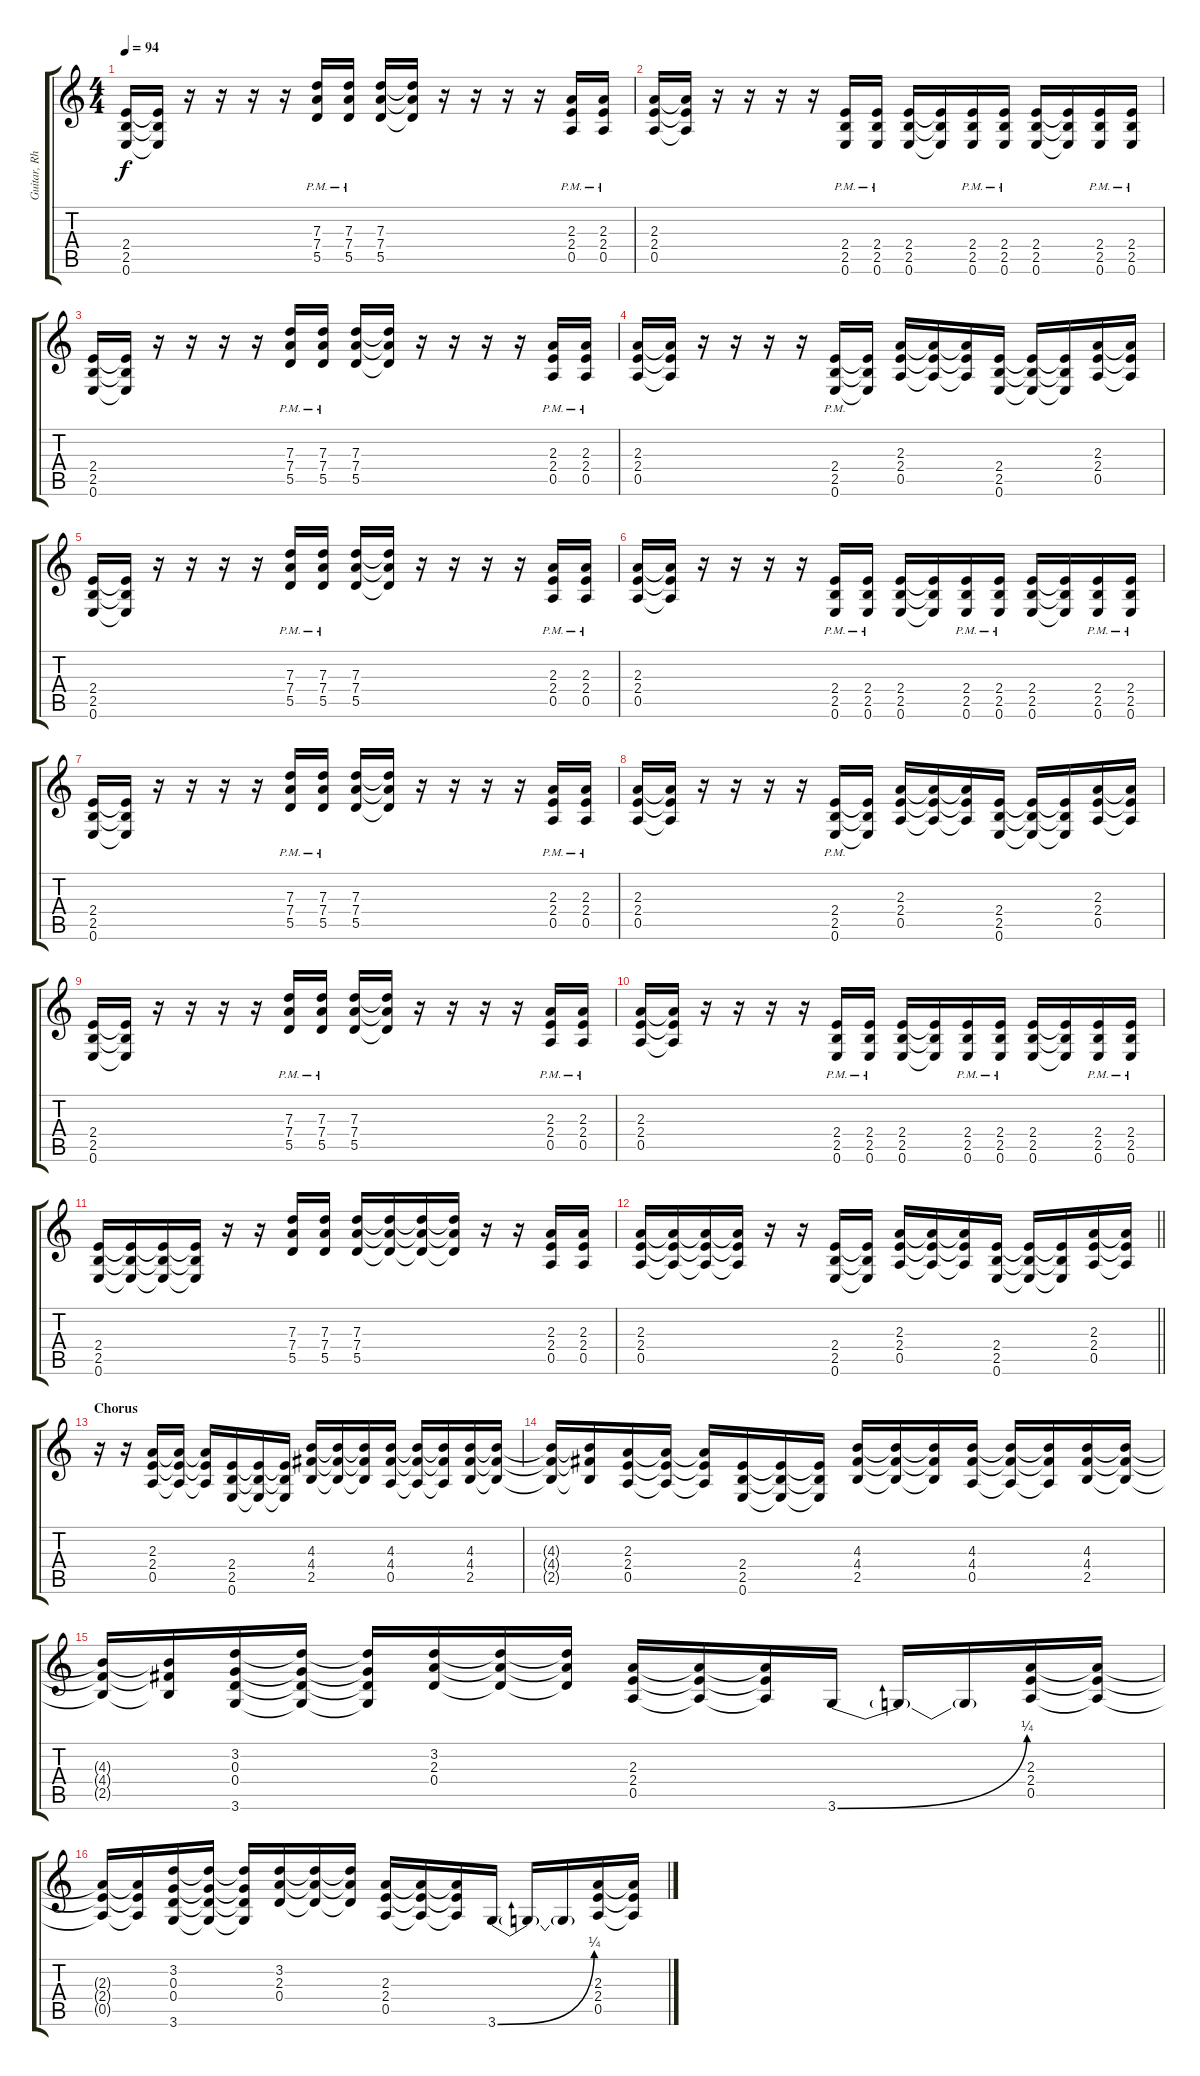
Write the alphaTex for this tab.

\track ("Guitar, Rhythm" "Guitar, Rh") {instrument distortionguitar}
\staff {score tabs}
\tuning (E4 B3 G3 D3 A2 E2) {hide}
\ts (4 4)
\tempo 94
\clef g2
\ks c
(2.4 2.5 0.6).16{dy f} (2.4{t} 2.5{t} 0.6{t}).16 r.16 r.16 r.16 r.16 (7.3{pm} 7.4{pm} 5.5{pm}).16 (7.3{pm} 7.4{pm} 5.5{pm}).16 (7.3 7.4 5.5).16 (7.3{t} 7.4{t} 5.5{t}).16 r.16 r.16 r.16 r.16 (2.3{pm} 2.4{pm} 0.5{pm}).16 (2.3{pm} 2.4{pm} 0.5{pm}).16 |
(2.3 2.4 0.5).16 (2.3{t} 2.4{t} 0.5{t}).16 r.16 r.16 r.16 r.16 (2.4{pm} 2.5{pm} 0.6{pm}).16 (2.4{pm} 2.5{pm} 0.6{pm}).16 (2.4 2.5 0.6).16 (2.4{t} 2.5{t} 0.6{t}).16 (2.4{pm} 2.5{pm} 0.6{pm}).16 (2.4{pm} 2.5{pm} 0.6{pm}).16 (2.4 2.5 0.6).16 (2.4{t} 2.5{t} 0.6{t}).16 (2.4{pm} 2.5{pm} 0.6{pm}).16 (2.4{pm} 2.5{pm} 0.6{pm}).16 |
(2.4 2.5 0.6).16 (2.4{t} 2.5{t} 0.6{t}).16 r.16 r.16 r.16 r.16 (7.3{pm} 7.4{pm} 5.5{pm}).16 (7.3{pm} 7.4{pm} 5.5{pm}).16 (7.3 7.4 5.5).16 (7.3{t} 7.4{t} 5.5{t}).16 r.16 r.16 r.16 r.16 (2.3{pm} 2.4{pm} 0.5{pm}).16 (2.3{pm} 2.4{pm} 0.5{pm}).16 |
(2.3 2.4 0.5).16 (2.3{t} 2.4{t} 0.5{t}).16 r.16 r.16 r.16 r.16 (2.4{pm} 2.5{pm} 0.6{pm}).16 (2.4{t} 2.5{t} 0.6{t}).16 (2.3 2.4 0.5).16 (2.3{t} 2.4{t} 0.5{t}).16 (2.3{t} 2.4{t} 0.5{t}).16 (2.4 2.5 0.6).16 (2.4{t} 2.5{t} 0.6{t}).16 (2.4{t} 2.5{t} 0.6{t}).16 (2.3 2.4 0.5).16 (2.3{t} 2.4{t} 0.5{t}).16 |
(2.4 2.5 0.6).16 (2.4{t} 2.5{t} 0.6{t}).16 r.16 r.16 r.16 r.16 (7.3{pm} 7.4{pm} 5.5{pm}).16 (7.3{pm} 7.4{pm} 5.5{pm}).16 (7.3 7.4 5.5).16 (7.3{t} 7.4{t} 5.5{t}).16 r.16 r.16 r.16 r.16 (2.3{pm} 2.4{pm} 0.5{pm}).16 (2.3{pm} 2.4{pm} 0.5{pm}).16 |
(2.3 2.4 0.5).16 (2.3{t} 2.4{t} 0.5{t}).16 r.16 r.16 r.16 r.16 (2.4{pm} 2.5{pm} 0.6{pm}).16 (2.4{pm} 2.5{pm} 0.6{pm}).16 (2.4 2.5 0.6).16 (2.4{t} 2.5{t} 0.6{t}).16 (2.4{pm} 2.5{pm} 0.6{pm}).16 (2.4{pm} 2.5{pm} 0.6{pm}).16 (2.4 2.5 0.6).16 (2.4{t} 2.5{t} 0.6{t}).16 (2.4{pm} 2.5{pm} 0.6{pm}).16 (2.4{pm} 2.5{pm} 0.6{pm}).16 |
(2.4 2.5 0.6).16 (2.4{t} 2.5{t} 0.6{t}).16 r.16 r.16 r.16 r.16 (7.3{pm} 7.4{pm} 5.5{pm}).16 (7.3{pm} 7.4{pm} 5.5{pm}).16 (7.3 7.4 5.5).16 (7.3{t} 7.4{t} 5.5{t}).16 r.16 r.16 r.16 r.16 (2.3{pm} 2.4{pm} 0.5{pm}).16 (2.3{pm} 2.4{pm} 0.5{pm}).16 |
(2.3 2.4 0.5).16 (2.3{t} 2.4{t} 0.5{t}).16 r.16 r.16 r.16 r.16 (2.4{pm} 2.5{pm} 0.6{pm}).16 (2.4{t} 2.5{t} 0.6{t}).16 (2.3 2.4 0.5).16 (2.3{t} 2.4{t} 0.5{t}).16 (2.3{t} 2.4{t} 0.5{t}).16 (2.4 2.5 0.6).16 (2.4{t} 2.5{t} 0.6{t}).16 (2.4{t} 2.5{t} 0.6{t}).16 (2.3 2.4 0.5).16 (2.3{t} 2.4{t} 0.5{t}).16 |
(2.4 2.5 0.6).16 (2.4{t} 2.5{t} 0.6{t}).16 r.16 r.16 r.16 r.16 (7.3{pm} 7.4{pm} 5.5{pm}).16 (7.3{pm} 7.4{pm} 5.5{pm}).16 (7.3 7.4 5.5).16 (7.3{t} 7.4{t} 5.5{t}).16 r.16 r.16 r.16 r.16 (2.3{pm} 2.4{pm} 0.5{pm}).16 (2.3{pm} 2.4{pm} 0.5{pm}).16 |
(2.3 2.4 0.5).16 (2.3{t} 2.4{t} 0.5{t}).16 r.16 r.16 r.16 r.16 (2.4{pm} 2.5{pm} 0.6{pm}).16 (2.4{pm} 2.5{pm} 0.6{pm}).16 (2.4 2.5 0.6).16 (2.4{t} 2.5{t} 0.6{t}).16 (2.4{pm} 2.5{pm} 0.6{pm}).16 (2.4{pm} 2.5{pm} 0.6{pm}).16 (2.4 2.5 0.6).16 (2.4{t} 2.5{t} 0.6{t}).16 (2.4{pm} 2.5{pm} 0.6{pm}).16 (2.4{pm} 2.5{pm} 0.6{pm}).16 |
(2.4 2.5 0.6).16 (2.4{t} 2.5{t} 0.6{t}).16 (2.4{t} 2.5{t} 0.6{t}).16 (2.4{t} 2.5{t} 0.6{t}).16 r.16 r.16 (7.3 7.4 5.5).16 (7.3 7.4 5.5).16 (7.3 7.4 5.5).16 (7.3{t} 7.4{t} 5.5{t}).16 (7.3{t} 7.4{t} 5.5{t}).16 (7.3{t} 7.4{t} 5.5{t}).16 r.16 r.16 (2.3 2.4 0.5).16 (2.3 2.4 0.5).16 |
\barLineRight lightlight
(2.3 2.4 0.5).16 (2.3{t} 2.4{t} 0.5{t}).16 (2.3{t} 2.4{t} 0.5{t}).16 (2.3{t} 2.4{t} 0.5{t}).16 r.16 r.16 (2.4 2.5 0.6).16 (2.4{t} 2.5{t} 0.6{t}).16 (2.3 2.4 0.5).16 (2.3{t} 2.4{t} 0.5{t}).16 (2.3{t} 2.4{t} 0.5{t}).16 (2.4 2.5 0.6).16 (2.4{t} 2.5{t} 0.6{t}).16 (2.4{t} 2.5{t} 0.6{t}).16 (2.3 2.4 0.5).16 (2.3{t} 2.4{t} 0.5{t}).16 |
\section ("" "Chorus")
r.16 r.16 (2.3 2.4 0.5).16 (2.3{t} 2.4{t} 0.5{t}).16 (2.3{t} 2.4{t} 0.5{t}).16 (2.4 2.5 0.6).16 (2.4{t} 2.5{t} 0.6{t}).16 (2.4{t} 2.5{t} 0.6{t}).16 (4.3 4.4 2.5).16 (4.3{t} 4.4{t} 2.5{t}).16 (4.3{t} 4.4{t} 2.5{t}).16 (4.3 4.4 0.5).16 (4.3{t} 4.4{t} 0.5{t}).16 (4.3{t} 4.4{t} 0.5{t}).16 (4.3 4.4 2.5).16 (4.3{t} 4.4{t} 2.5{t}).16 |
(4.3{t} 4.4{t} 2.5{t}).16 (4.3{t} 4.4{t} 2.5{t}).16 (2.3 2.4 0.5).16 (2.3{t} 2.4{t} 0.5{t}).16 (2.3{t} 2.4{t} 0.5{t}).16 (2.4 2.5 0.6).16 (2.4{t} 2.5{t} 0.6{t}).16 (2.4{t} 2.5{t} 0.6{t}).16 (4.3 4.4 2.5).16 (4.3{t} 4.4{t} 2.5{t}).16 (4.3{t} 4.4{t} 2.5{t}).16 (4.3 4.4 0.5).16 (4.3{t} 4.4{t} 0.5{t}).16 (4.3{t} 4.4{t} 0.5{t}).16 (4.3 4.4 2.5).16 (4.3{t} 4.4{t} 2.5{t}).16 |
(4.3{t} 4.4{t} 2.5{t}).16 (4.3{t} 4.4{t} 2.5{t}).16 (3.2 0.3 0.4 3.6).16 (3.2{t} 0.3{t} 0.4{t} 3.6{t}).16 (3.2{t} 0.3{t} 0.4{t} 3.6{t}).16 (3.2 2.3 0.4).16 (3.2{t} 2.3{t} 0.4{t}).16 (3.2{t} 2.3{t} 0.4{t}).16 (2.3 2.4 0.5).16 (2.3{t} 2.4{t} 0.5{t}).16 (2.3{t} 2.4{t} 0.5{t}).16 3.6{be (bend 0 0 60 1)}.16 3.6{t}.16 3.6{t}.16 (2.3 2.4 0.5).16 (2.3{t} 2.4{t} 0.5{t}).16 |
(2.3{t} 2.4{t} 0.5{t}).16 (2.3{t} 2.4{t} 0.5{t}).16 (3.2 0.3 0.4 3.6).16 (3.2{t} 0.3{t} 0.4{t} 3.6{t}).16 (3.2{t} 0.3{t} 0.4{t} 3.6{t}).16 (3.2 2.3 0.4).16 (3.2{t} 2.3{t} 0.4{t}).16 (3.2{t} 2.3{t} 0.4{t}).16 (2.3 2.4 0.5).16 (2.3{t} 2.4{t} 0.5{t}).16 (2.3{t} 2.4{t} 0.5{t}).16 3.6{be (bend 0 0 60 1)}.16 3.6{t}.16 3.6{t}.16 (2.3 2.4 0.5).16 (2.3{t} 2.4{t} 0.5{t}).16
